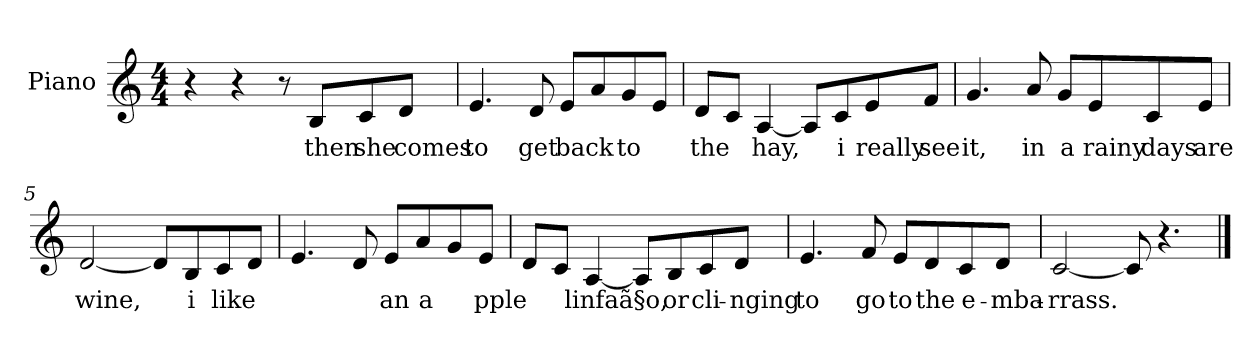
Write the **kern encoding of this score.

**kern	**text
*part1	*part1
*staff1	*staff1
*I"Piano	*
*I'Pno.	*
*clefG2	*
*k[]	*
*M4/4	*
=1	=1
4r	.
4r	.
8r	.
*MM70	*
8B/L	then
8c/	she
8d/J	comes
=2	=2
4.e/	to
8d/	get
8e/L	back
8a/	--
8g/	to
8e/J	--
=3	=3
8d/L	the
8c/J	.
[4A/	hay,
8A/L]	.
8c/	i
8e/	really
8f/J	see
=4	=4
4.g/	it,
8a/	in
8g/L	a
8e/	rainy
8c/	days
8e/J	are
=5	=5
[2d/	wine,
8d/L]	.
8B/	i
8c/	like
8d/J	--
=6	=6
4.e/	--
8d/	--
8e/L	an
8a/	a-
8g/	--
8e/J	-pple
=7	=7
8d/L	--
8c/J	.
[4A/	linfaã§o,
8A/L]	.
8B/	or
8c/	cli-
8d/J	-nging
=8	=8
4.e/	to
8f/	go
8e/L	to
8d/	the
8c/	e-
8d/J	mba-
=9	=9
[2c/	-rrass.
8c/]	.
4.r	.
==	==
*-	*-
